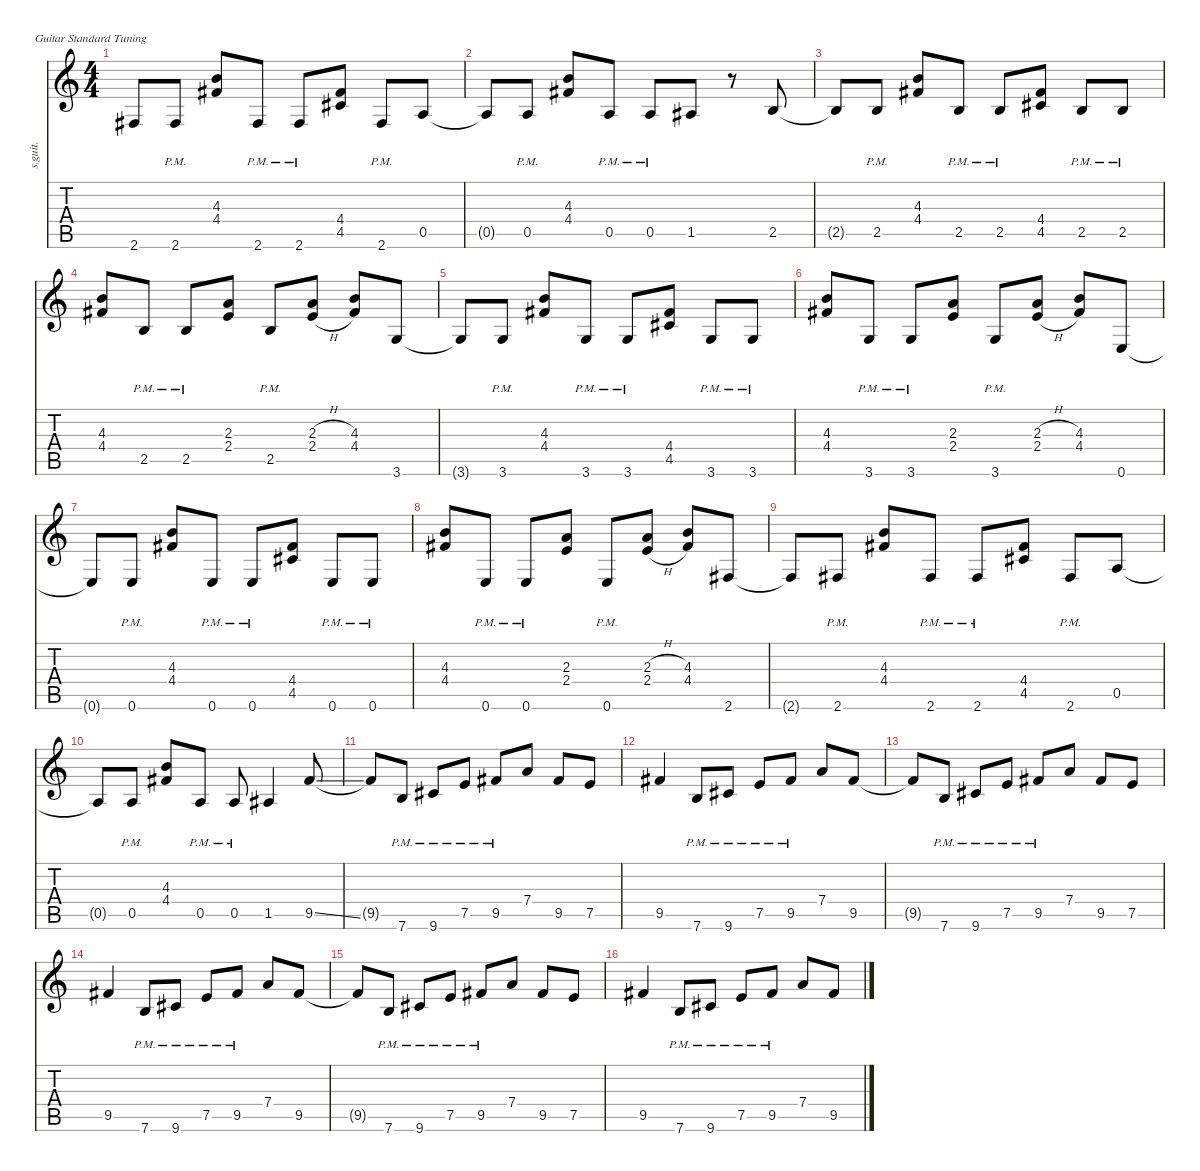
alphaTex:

\defaultSystemsLayout 4
\hideDynamics
\bracketExtendMode nobrackets
\track ("Marty Friedman (Lead Guitar)" "s.guit.") {instrument distortionguitar}
\staff {score tabs}
\tuning (E4 B3 G3 D3 A2 E2)
\ts (4 4)
\tempo (196 hide)
\clef g2
\ks c
2.6{t acc #}.8{lyrics (0 "") lyrics (1 "") lyrics (2 "") lyrics (3 "") lyrics (4 "") dy f} 2.6{pm acc #}.8{lyrics (0 "") lyrics (1 "") lyrics (2 "") lyrics (3 "") lyrics (4 "")} (4.3 4.4{acc #}).8{lyrics (0 "") lyrics (1 "") lyrics (2 "") lyrics (3 "") lyrics (4 "")} 2.6{pm acc #}.8{lyrics (0 "") lyrics (1 "") lyrics (2 "") lyrics (3 "") lyrics (4 "")} 2.6{pm acc #}.8{lyrics (0 "") lyrics (1 "") lyrics (2 "") lyrics (3 "") lyrics (4 "")} (4.4{acc #} 4.5{acc #}).8{lyrics (0 "") lyrics (1 "") lyrics (2 "") lyrics (3 "") lyrics (4 "")} 2.6{pm acc #}.8{lyrics (0 "") lyrics (1 "") lyrics (2 "") lyrics (3 "") lyrics (4 "")} 0.5.8{lyrics (0 "") lyrics (1 "") lyrics (2 "") lyrics (3 "") lyrics (4 "")} |
0.5{t}.8{lyrics (0 "") lyrics (1 "") lyrics (2 "") lyrics (3 "") lyrics (4 "")} 0.5{pm}.8{lyrics (0 "") lyrics (1 "") lyrics (2 "") lyrics (3 "") lyrics (4 "")} (4.3 4.4{acc #}).8{lyrics (0 "") lyrics (1 "") lyrics (2 "") lyrics (3 "") lyrics (4 "")} 0.5{pm}.8{lyrics (0 "") lyrics (1 "") lyrics (2 "") lyrics (3 "") lyrics (4 "")} 0.5{pm}.8{lyrics (0 "") lyrics (1 "") lyrics (2 "") lyrics (3 "") lyrics (4 "")} 1.5{acc #}.8{lyrics (0 "") lyrics (1 "") lyrics (2 "") lyrics (3 "") lyrics (4 "")} r.8 2.5.8{lyrics (0 "") lyrics (1 "") lyrics (2 "") lyrics (3 "") lyrics (4 "") dy mf} |
2.5{t}.8{lyrics (0 "") lyrics (1 "") lyrics (2 "") lyrics (3 "") lyrics (4 "") dy f} 2.5{pm}.8{lyrics (0 "") lyrics (1 "") lyrics (2 "") lyrics (3 "") lyrics (4 "")} (4.3 4.4{acc #}).8{lyrics (0 "") lyrics (1 "") lyrics (2 "") lyrics (3 "") lyrics (4 "")} 2.5{pm}.8{lyrics (0 "") lyrics (1 "") lyrics (2 "") lyrics (3 "") lyrics (4 "")} 2.5{pm}.8{lyrics (0 "") lyrics (1 "") lyrics (2 "") lyrics (3 "") lyrics (4 "")} (4.4{acc #} 4.5{acc #}).8{lyrics (0 "") lyrics (1 "") lyrics (2 "") lyrics (3 "") lyrics (4 "")} 2.5{pm}.8{lyrics (0 "") lyrics (1 "") lyrics (2 "") lyrics (3 "") lyrics (4 "")} 2.5{pm}.8{lyrics (0 "") lyrics (1 "") lyrics (2 "") lyrics (3 "") lyrics (4 "")} |
(4.3 4.4{acc #}).8{lyrics (0 "") lyrics (1 "") lyrics (2 "") lyrics (3 "") lyrics (4 "")} 2.5{pm}.8{lyrics (0 "") lyrics (1 "") lyrics (2 "") lyrics (3 "") lyrics (4 "")} 2.5{pm}.8{lyrics (0 "") lyrics (1 "") lyrics (2 "") lyrics (3 "") lyrics (4 "")} (2.3 2.4).8{lyrics (0 "") lyrics (1 "") lyrics (2 "") lyrics (3 "") lyrics (4 "")} 2.5{pm}.8{lyrics (0 "") lyrics (1 "") lyrics (2 "") lyrics (3 "") lyrics (4 "")} (2.3{h} 2.4{h}).8{lyrics (0 "") lyrics (1 "") lyrics (2 "") lyrics (3 "") lyrics (4 "")} (4.3 4.4{acc #}).8{lyrics (0 "") lyrics (1 "") lyrics (2 "") lyrics (3 "") lyrics (4 "")} 3.6.8{lyrics (0 "") lyrics (1 "") lyrics (2 "") lyrics (3 "") lyrics (4 "")} |
3.6{t}.8{lyrics (0 "") lyrics (1 "") lyrics (2 "") lyrics (3 "") lyrics (4 "")} 3.6{pm}.8{lyrics (0 "") lyrics (1 "") lyrics (2 "") lyrics (3 "") lyrics (4 "")} (4.3 4.4{acc #}).8{lyrics (0 "") lyrics (1 "") lyrics (2 "") lyrics (3 "") lyrics (4 "")} 3.6{pm}.8{lyrics (0 "") lyrics (1 "") lyrics (2 "") lyrics (3 "") lyrics (4 "")} 3.6{pm}.8{lyrics (0 "") lyrics (1 "") lyrics (2 "") lyrics (3 "") lyrics (4 "")} (4.4{acc #} 4.5{acc #}).8{lyrics (0 "") lyrics (1 "") lyrics (2 "") lyrics (3 "") lyrics (4 "")} 3.6{pm}.8{lyrics (0 "") lyrics (1 "") lyrics (2 "") lyrics (3 "") lyrics (4 "")} 3.6{pm}.8{lyrics (0 "") lyrics (1 "") lyrics (2 "") lyrics (3 "") lyrics (4 "")} |
(4.3 4.4{acc #}).8{lyrics (0 "") lyrics (1 "") lyrics (2 "") lyrics (3 "") lyrics (4 "")} 3.6{pm}.8{lyrics (0 "") lyrics (1 "") lyrics (2 "") lyrics (3 "") lyrics (4 "")} 3.6{pm}.8{lyrics (0 "") lyrics (1 "") lyrics (2 "") lyrics (3 "") lyrics (4 "")} (2.3 2.4).8{lyrics (0 "") lyrics (1 "") lyrics (2 "") lyrics (3 "") lyrics (4 "")} 3.6{pm}.8{lyrics (0 "") lyrics (1 "") lyrics (2 "") lyrics (3 "") lyrics (4 "")} (2.3{h} 2.4{h}).8{lyrics (0 "") lyrics (1 "") lyrics (2 "") lyrics (3 "") lyrics (4 "")} (4.3 4.4{acc #}).8{lyrics (0 "") lyrics (1 "") lyrics (2 "") lyrics (3 "") lyrics (4 "")} 0.6.8{lyrics (0 "") lyrics (1 "") lyrics (2 "") lyrics (3 "") lyrics (4 "")} |
0.6{t}.8{lyrics (0 "") lyrics (1 "") lyrics (2 "") lyrics (3 "") lyrics (4 "")} 0.6{pm}.8{lyrics (0 "") lyrics (1 "") lyrics (2 "") lyrics (3 "") lyrics (4 "")} (4.3 4.4{acc #}).8{lyrics (0 "") lyrics (1 "") lyrics (2 "") lyrics (3 "") lyrics (4 "")} 0.6{pm}.8{lyrics (0 "") lyrics (1 "") lyrics (2 "") lyrics (3 "") lyrics (4 "")} 0.6{pm}.8{lyrics (0 "") lyrics (1 "") lyrics (2 "") lyrics (3 "") lyrics (4 "")} (4.4{acc #} 4.5{acc #}).8{lyrics (0 "") lyrics (1 "") lyrics (2 "") lyrics (3 "") lyrics (4 "")} 0.6{pm}.8{lyrics (0 "") lyrics (1 "") lyrics (2 "") lyrics (3 "") lyrics (4 "")} 0.6{pm}.8{lyrics (0 "") lyrics (1 "") lyrics (2 "") lyrics (3 "") lyrics (4 "")} |
(4.3 4.4{acc #}).8{lyrics (0 "") lyrics (1 "") lyrics (2 "") lyrics (3 "") lyrics (4 "")} 0.6{pm}.8{lyrics (0 "") lyrics (1 "") lyrics (2 "") lyrics (3 "") lyrics (4 "")} 0.6{pm}.8{lyrics (0 "") lyrics (1 "") lyrics (2 "") lyrics (3 "") lyrics (4 "")} (2.3 2.4).8{lyrics (0 "") lyrics (1 "") lyrics (2 "") lyrics (3 "") lyrics (4 "")} 0.6{pm}.8{lyrics (0 "") lyrics (1 "") lyrics (2 "") lyrics (3 "") lyrics (4 "")} (2.3{h} 2.4{h}).8{lyrics (0 "") lyrics (1 "") lyrics (2 "") lyrics (3 "") lyrics (4 "")} (4.3 4.4{acc #}).8{lyrics (0 "") lyrics (1 "") lyrics (2 "") lyrics (3 "") lyrics (4 "")} 2.6{acc #}.8{lyrics (0 "") lyrics (1 "") lyrics (2 "") lyrics (3 "") lyrics (4 "")} |
2.6{t acc #}.8{lyrics (0 "") lyrics (1 "") lyrics (2 "") lyrics (3 "") lyrics (4 "")} 2.6{pm acc #}.8{lyrics (0 "") lyrics (1 "") lyrics (2 "") lyrics (3 "") lyrics (4 "")} (4.3 4.4{acc #}).8{lyrics (0 "") lyrics (1 "") lyrics (2 "") lyrics (3 "") lyrics (4 "")} 2.6{pm acc #}.8{lyrics (0 "") lyrics (1 "") lyrics (2 "") lyrics (3 "") lyrics (4 "")} 2.6{pm acc #}.8{lyrics (0 "") lyrics (1 "") lyrics (2 "") lyrics (3 "") lyrics (4 "")} (4.4{acc #} 4.5{acc #}).8{lyrics (0 "") lyrics (1 "") lyrics (2 "") lyrics (3 "") lyrics (4 "")} 2.6{pm acc #}.8{lyrics (0 "") lyrics (1 "") lyrics (2 "") lyrics (3 "") lyrics (4 "")} 0.5.8{lyrics (0 "") lyrics (1 "") lyrics (2 "") lyrics (3 "") lyrics (4 "")} |
0.5{t}.8{lyrics (0 "") lyrics (1 "") lyrics (2 "") lyrics (3 "") lyrics (4 "")} 0.5{pm}.8{lyrics (0 "") lyrics (1 "") lyrics (2 "") lyrics (3 "") lyrics (4 "")} (4.3 4.4{acc #}).8{lyrics (0 "") lyrics (1 "") lyrics (2 "") lyrics (3 "") lyrics (4 "")} 0.5{pm}.8{lyrics (0 "") lyrics (1 "") lyrics (2 "") lyrics (3 "") lyrics (4 "")} 0.5{pm}.8{lyrics (0 "") lyrics (1 "") lyrics (2 "") lyrics (3 "") lyrics (4 "")} 1.5{acc #}.4{lyrics (0 "") lyrics (1 "") lyrics (2 "") lyrics (3 "") lyrics (4 "")} 9.5{ss acc #}.8{lyrics (0 "") lyrics (1 "") lyrics (2 "") lyrics (3 "") lyrics (4 "") dy mf} |
9.5{t acc #}.8{lyrics (0 "") lyrics (1 "") lyrics (2 "") lyrics (3 "") lyrics (4 "") dy f} 7.6{pm}.8{lyrics (0 "") lyrics (1 "") lyrics (2 "") lyrics (3 "") lyrics (4 "")} 9.6{pm acc #}.8{lyrics (0 "") lyrics (1 "") lyrics (2 "") lyrics (3 "") lyrics (4 "")} 7.5{pm}.8{lyrics (0 "") lyrics (1 "") lyrics (2 "") lyrics (3 "") lyrics (4 "")} 9.5{pm acc #}.8{lyrics (0 "") lyrics (1 "") lyrics (2 "") lyrics (3 "") lyrics (4 "")} 7.4.8{lyrics (0 "") lyrics (1 "") lyrics (2 "") lyrics (3 "") lyrics (4 "")} 9.5{acc #}.8{lyrics (0 "") lyrics (1 "") lyrics (2 "") lyrics (3 "") lyrics (4 "")} 7.5.8{lyrics (0 "") lyrics (1 "") lyrics (2 "") lyrics (3 "") lyrics (4 "")} |
9.5{acc #}.4{lyrics (0 "") lyrics (1 "") lyrics (2 "") lyrics (3 "") lyrics (4 "")} 7.6{pm}.8{lyrics (0 "") lyrics (1 "") lyrics (2 "") lyrics (3 "") lyrics (4 "")} 9.6{pm acc #}.8{lyrics (0 "") lyrics (1 "") lyrics (2 "") lyrics (3 "") lyrics (4 "")} 7.5{pm}.8{lyrics (0 "") lyrics (1 "") lyrics (2 "") lyrics (3 "") lyrics (4 "")} 9.5{pm acc #}.8{lyrics (0 "") lyrics (1 "") lyrics (2 "") lyrics (3 "") lyrics (4 "")} 7.4.8{lyrics (0 "") lyrics (1 "") lyrics (2 "") lyrics (3 "") lyrics (4 "")} 9.5{acc #}.8{lyrics (0 "") lyrics (1 "") lyrics (2 "") lyrics (3 "") lyrics (4 "")} |
9.5{t acc #}.8{lyrics (0 "") lyrics (1 "") lyrics (2 "") lyrics (3 "") lyrics (4 "")} 7.6{pm}.8{lyrics (0 "") lyrics (1 "") lyrics (2 "") lyrics (3 "") lyrics (4 "")} 9.6{pm acc #}.8{lyrics (0 "") lyrics (1 "") lyrics (2 "") lyrics (3 "") lyrics (4 "")} 7.5{pm}.8{lyrics (0 "") lyrics (1 "") lyrics (2 "") lyrics (3 "") lyrics (4 "")} 9.5{pm acc #}.8{lyrics (0 "") lyrics (1 "") lyrics (2 "") lyrics (3 "") lyrics (4 "")} 7.4.8{lyrics (0 "") lyrics (1 "") lyrics (2 "") lyrics (3 "") lyrics (4 "")} 9.5{acc #}.8{lyrics (0 "") lyrics (1 "") lyrics (2 "") lyrics (3 "") lyrics (4 "")} 7.5.8{lyrics (0 "") lyrics (1 "") lyrics (2 "") lyrics (3 "") lyrics (4 "")} |
9.5{acc #}.4{lyrics (0 "") lyrics (1 "") lyrics (2 "") lyrics (3 "") lyrics (4 "")} 7.6{pm}.8{lyrics (0 "") lyrics (1 "") lyrics (2 "") lyrics (3 "") lyrics (4 "")} 9.6{pm acc #}.8{lyrics (0 "") lyrics (1 "") lyrics (2 "") lyrics (3 "") lyrics (4 "")} 7.5{pm}.8{lyrics (0 "") lyrics (1 "") lyrics (2 "") lyrics (3 "") lyrics (4 "")} 9.5{pm acc #}.8{lyrics (0 "") lyrics (1 "") lyrics (2 "") lyrics (3 "") lyrics (4 "")} 7.4.8{lyrics (0 "") lyrics (1 "") lyrics (2 "") lyrics (3 "") lyrics (4 "")} 9.5{acc #}.8{lyrics (0 "") lyrics (1 "") lyrics (2 "") lyrics (3 "") lyrics (4 "")} |
9.5{t acc #}.8{lyrics (0 "") lyrics (1 "") lyrics (2 "") lyrics (3 "") lyrics (4 "")} 7.6{pm}.8{lyrics (0 "") lyrics (1 "") lyrics (2 "") lyrics (3 "") lyrics (4 "")} 9.6{pm acc #}.8{lyrics (0 "") lyrics (1 "") lyrics (2 "") lyrics (3 "") lyrics (4 "")} 7.5{pm}.8{lyrics (0 "") lyrics (1 "") lyrics (2 "") lyrics (3 "") lyrics (4 "")} 9.5{pm acc #}.8{lyrics (0 "") lyrics (1 "") lyrics (2 "") lyrics (3 "") lyrics (4 "")} 7.4.8{lyrics (0 "") lyrics (1 "") lyrics (2 "") lyrics (3 "") lyrics (4 "")} 9.5{acc #}.8{lyrics (0 "") lyrics (1 "") lyrics (2 "") lyrics (3 "") lyrics (4 "")} 7.5.8{lyrics (0 "") lyrics (1 "") lyrics (2 "") lyrics (3 "") lyrics (4 "")} |
9.5{acc #}.4{lyrics (0 "") lyrics (1 "") lyrics (2 "") lyrics (3 "") lyrics (4 "")} 7.6{pm}.8{lyrics (0 "") lyrics (1 "") lyrics (2 "") lyrics (3 "") lyrics (4 "")} 9.6{pm acc #}.8{lyrics (0 "") lyrics (1 "") lyrics (2 "") lyrics (3 "") lyrics (4 "")} 7.5{pm}.8{lyrics (0 "") lyrics (1 "") lyrics (2 "") lyrics (3 "") lyrics (4 "")} 9.5{pm acc #}.8{lyrics (0 "") lyrics (1 "") lyrics (2 "") lyrics (3 "") lyrics (4 "")} 7.4.8{lyrics (0 "") lyrics (1 "") lyrics (2 "") lyrics (3 "") lyrics (4 "")} 9.5{acc #}.8{lyrics (0 "") lyrics (1 "") lyrics (2 "") lyrics (3 "") lyrics (4 "")}
